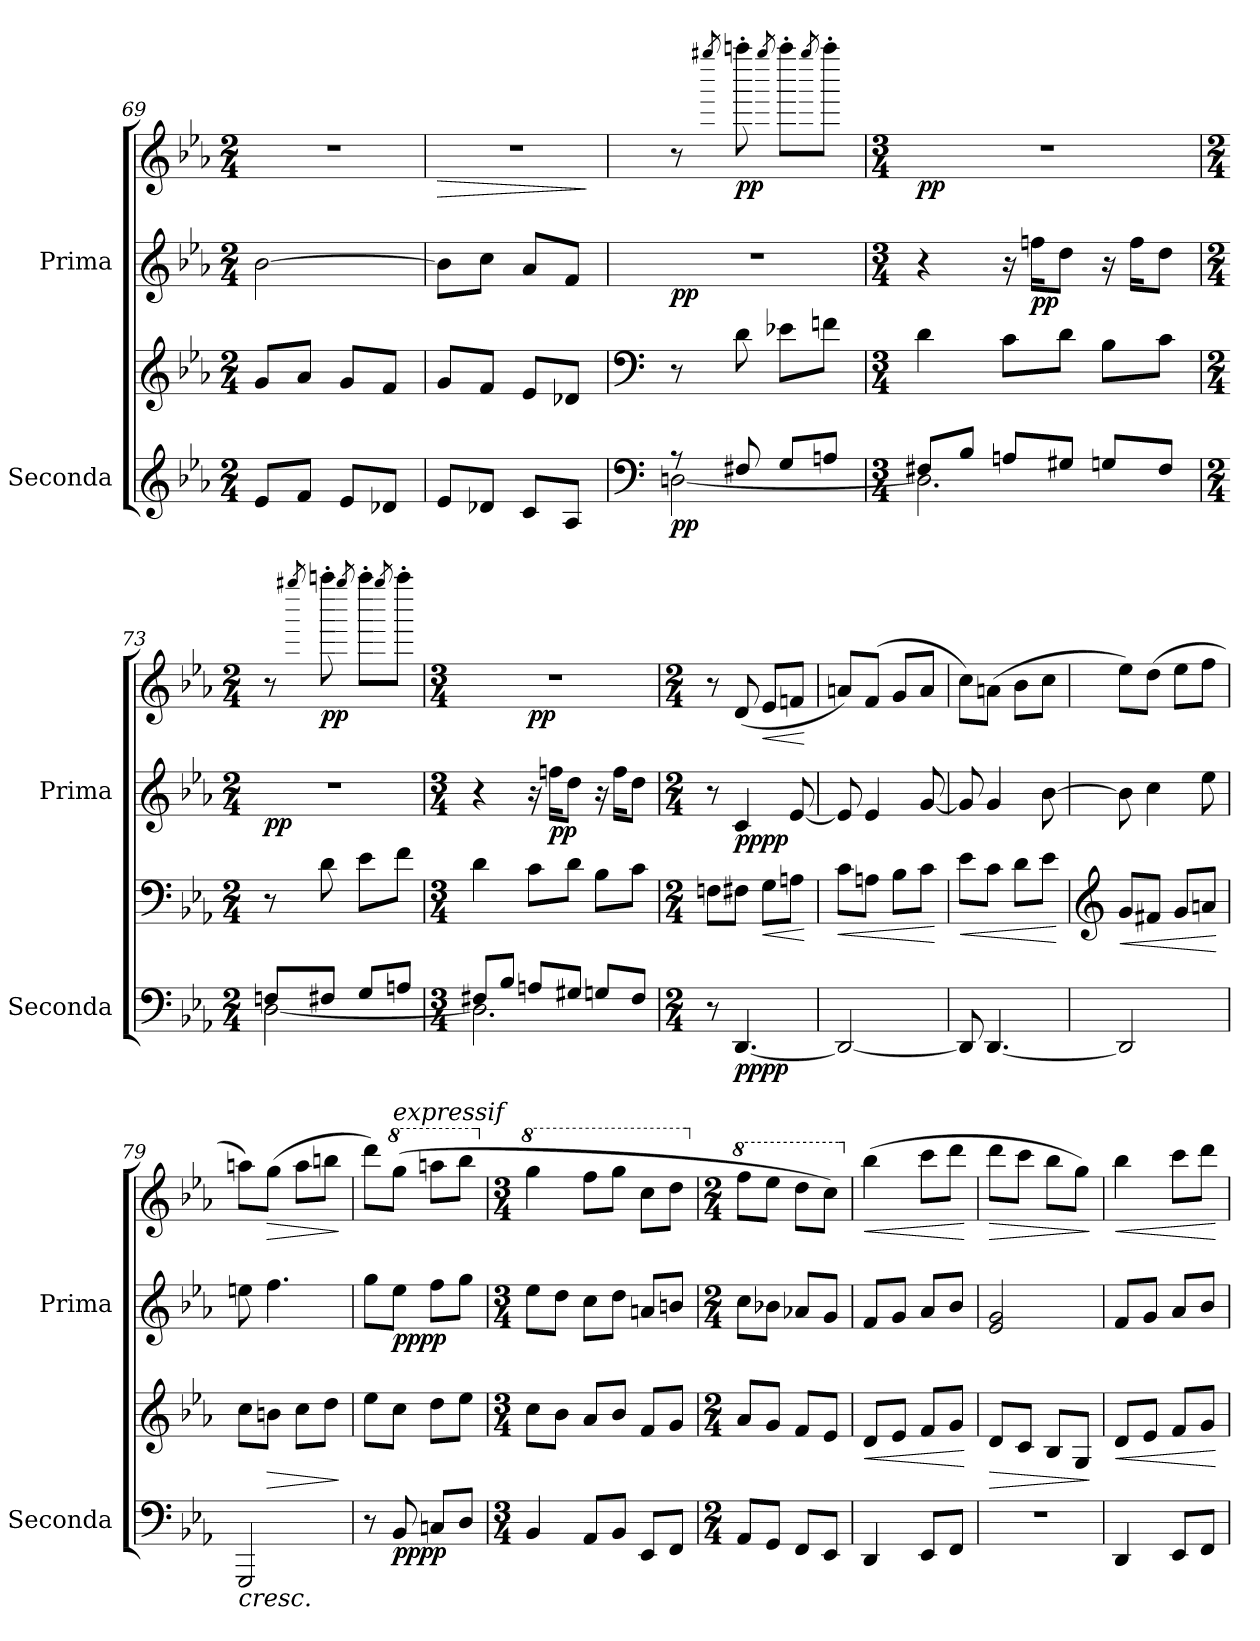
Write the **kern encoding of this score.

**kern	**kern	**dynam	**kern	**kern	**dynam
*part2	*part2	*part2	*part1	*part1	*part1
*staff4	*staff3	*staff3/4	*staff2	*staff1	*staff1/2
*I"Seconda	*	*	*I"Prima	*	*
*I'Seconda	*	*	*I'Prima	*	*
*clefG2	*clefG2	*	*clefG2	*clefG2	*
*k[b-e-a-]	*k[b-e-a-]	*	*k[b-e-a-]	*k[b-e-a-]	*
*M2/4	*M2/4	*	*M2/4	*M2/4	*
=69	=69	=69	=69	=69	=69
8e-/L	8g/L	.	[2b-\	2r	.
8f/J	8a-/J	.	.	.	.
8e-/L	8g/L	.	.	.	.
8d-X/J	8f/J	.	.	.	.
=70	=70	=70	=70	=70	=70
!	!	!	!	!	!LO:HP:b
8e-/L	8g/L	.	8b-\L]	2r	>
8d-X/J	8f/J	.	8cc\J	.	.
8c/L	8e-/L	.	8a-/L	.	.
8A-/J	8d-X/J	.	8f/J	.	.
.	.	.	.	.	]
=71	=71	=71	=71	=71	=71
*clefF4	*clefF4	*	*	*	*
*^	*	*	*	*	*
!	!	!	!LO:DY:b=2	!	!	!
!	!	!	!LO:DY:n=1:b	!	!	!LO:DY:b=2
8r	[2Dn\	8r	p p	2r	8r	pp
.	.	.	.	.	8qgggg#X/	.
!	!	!	!	!	!	!LO:DY:b
8F#X/	.	8d\	.	.	8aaaan'\	pp
.	.	.	.	.	8qgggg#/	.
8G/L	.	8e-X\L	.	.	8aaaa'\L	.
.	.	.	.	.	8qgggg#/	.
8An/J	.	8fni\J	.	.	8aaaa'\J	.
!!LO:LB:g=z
=72	=72	=72	=72	=72	=72	=72
*M3/4	*	*M3/4	*	*M3/4	*M3/4	*
!	!	!	!	!	!	!LO:DY:b
8F#X/L	2.D\]	4d\	.	4r	2.r	pp
8B-/J	.	.	.	.	.	.
8An/L	.	8c\L	.	16r	.	.
!	!	!	!	!	!	!LO:DY:b=2
.	.	.	.	16ffni\KL	.	pp
8G#X/J	.	8d\J	.	8dd\J	.	.
8Gn/L	.	8B-\L	.	16r	.	.
.	.	.	.	16ff\KL	.	.
8F#/J	.	8c\J	.	8dd\J	.	.
=73	=73	=73	=73	=73	=73	=73
*M2/4	*	*M2/4	*	*M2/4	*M2/4	*
!	!	!	!	!	!	!LO:DY:b=2
8Fn/L	[2D\	8r	.	2r	8r	pp
.	.	.	.	.	8qgggg#X/	.
!	!	!	!	!	!	!LO:DY:b
8F#X/J	.	8d\	.	.	8aaaan'\	pp
.	.	.	.	.	8qgggg#/	.
8G/L	.	8e-\L	.	.	8aaaa'\L	.
.	.	.	.	.	8qgggg#/	.
8An/J	.	8f\J	.	.	8aaaa'\J	.
=74	=74	=74	=74	=74	=74	=74
*M3/4	*	*M3/4	*	*M3/4	*M3/4	*
*	*	*	*	*	*^	*
8F#X/L	2.D\]	4d\	.	4r	2.r	4ryy	.
8B-/J	.	.	.	.	.	.	.
!	!	!	!	!	!	!	!LO:DY:b
8An/L	.	8c\L	.	16r	.	2ryy	pp
!	!	!	!	!	!	!	!LO:DY:b=2
.	.	.	.	16ffni\KL	.	.	pp
8G#X/J	.	8d\J	.	8dd\J	.	.	.
8Gn/L	.	8B-\L	.	16r	.	.	.
.	.	.	.	16ff\KL	.	.	.
8F#/J	.	8c\J	.	8dd\J	.	.	.
*v	*v	*	*	*	*v	*v	*
!!LO:PB:g=z
=75	=75	=75	=75	=75	=75
*M2/4	*M2/4	*	*M2/4	*M2/4	*
8r	8Fn\L	.	8r	8r	.
!	!	!LO:DY:b=2	!	!	!
!	!	!LO:DY:n=1:b	!	!	!LO:DY:b=2
!	!	!	!	!	!LO:DY:n=1:b
[4.DD/	8F#X\J	pp pp	4c/	(<8d/	pp pp
!	!	!LO:HP:b	!	!	!LO:HP:b
.	8G\L	<	.	8e-/L	<
.	8An\J	.	[8e-/	8fni/J	.
.	.	[	.	.	[
=76	=76	=76	=76	=76	=76
!	!	!LO:HP:b	!	!	!
2DD/_	8c\L	<	8e-/]	8an/L)	.
.	8An\J	.	4e-/	(<8f/J	.
.	8B-\L	.	.	8g/L	.
.	8c\J	.	[8g/	8a/J	.
.	.	[	.	.	.
=77	=77	=77	=77	=77	=77
!	!	!LO:HP:b	!	!	!
8DD/]	8e-\L	<	8g/]	8cc\L)	.
[4.DD/	8c\J	.	4g/	(>8an\J	.
.	8d\L	.	.	8b-\L	.
.	8e-\J	.	[8b-\	8cc\J	.
.	.	[	.	.	.
=78	=78	=78	=78	=78	=78
*	*clefG2	*	*	*	*
!	!	!LO:HP:b	!	!	!
2DD/]	8g/L	<	8b-\]	8ee-\L)	.
.	8f#X/J	.	4cc\	(>8dd\J	.
.	8g/L	.	.	8ee-\L	.
.	8an/J	.	8ee-\	8ff\J	.
.	.	[	.	.	.
=79	=79	=79	=79	=79	=79
!	!	!LO:HP:b=2	!	!	!
!	!	!LO:HP:n=1:b	!	!	!
2GGG/	8cc\L	> <	8een\	8aan\L)	.
!	!	!LO:HP:b	!	!	!LO:HP:b
.	8bn\J	>	4.ff\	(>8gg\J	>
.	8cc\L	.	.	8aa\L	.
.	8dd\J	.	.	8bbn\J	.
.	.	[ ]	.	.	]
=80	=80	=80	=80	=80	=80
8r	8ee-\L	.	8gg\L	8ddd\L)	.
*	*	*	*	*8va	*
!	!	!	!	!LO:TX:a:i:t=expressif	!
!	!	!LO:DY:n=1:b=2	!	!	!
!	!	!LO:DY:n=2:b	!	!	!LO:DY:b=2
!	!	!	!	!	!LO:DY:n=1:b
8BB-/	8cc\J	] pp pp	8ee-\J	(>8ggg\J	pp pp
8Cn/L	8dd\L	.	8ff\L	8aaan\L	.
8D/J	8ee-\J	.	8gg\J	8bbb-\J	.
!!LO:LB:g=z
=81	=81	=81	=81	=81	=81
*M3/4	*M3/4	*	*M3/4	*M3/4	*
*	*	*	*	*X8va	*
*	*	*	*	*8va	*
4BB-/	8cc\L	.	8ee-\L	4ggg\	.
.	8b-\J	.	8dd\J	.	.
8AA-/L	8a-i/L	.	8cc\L	8fff\L	.
8BB-/J	8b-i/J	.	8dd\J	8ggg\J	.
8EE-/L	8f/L	.	8an/L	8ccc\L	.
8FF/J	8g/J	.	8bn/J	8ddd\J	.
=82	=82	=82	=82	=82	=82
*M2/4	*M2/4	*	*M2/4	*M2/4	*
*	*	*	*	*X8va	*
*	*	*	*	*8va	*
8AA-/L	8a-i/L	.	8cc\L	8fff\L	.
8GG/J	8g/J	.	8b-X\J	8eee-\J	.
8FF/L	8f/L	.	8a-X/L	8ddd\L	.
8EE-/J	8e-/J	.	8g/J	8ccc\J)	.
=83	=83	=83	=83	=83	=83
!	!	!LO:HP:b	!	!	!
*	*	*	*	*X8va	*
!	!	!	!	!	!LO:HP:b
4DD/	8d/L	<	8f/L	(>4bb-\	<
.	8e-/J	.	8g/J	.	.
8EE-/L	8f/L	.	8a-/L	8ccc\L	.
8FF/J	8g/J	.	8b-/J	8ddd\J	.
.	.	[	.	.	[
=84	=84	=84	=84	=84	=84
!	!	!LO:HP:b	!	!	!LO:HP:b
2r	8d/L	>	2e-/ 2g/	8ddd\L	>
.	8c/J	.	.	8ccc\J	.
.	8B-/L	.	.	8bb-\L	.
.	8G/J	.	.	8gg\J)	.
.	.	]	.	.	]
=85	=85	=85	=85	=85	=85
!	!	!LO:HP:b	!	!	!LO:HP:b
4DD/	8d/L	<	8f/L	4bb-\	<
.	8e-/J	.	8g/J	.	.
8EE-/L	8f/L	.	8a-/L	8ccc\L	.
8FF/J	8g/J	.	8b-/J	8ddd\J	.
.	.	[	.	.	[
=	=	=	=	=	=
*-	*-	*-	*-	*-	*-
